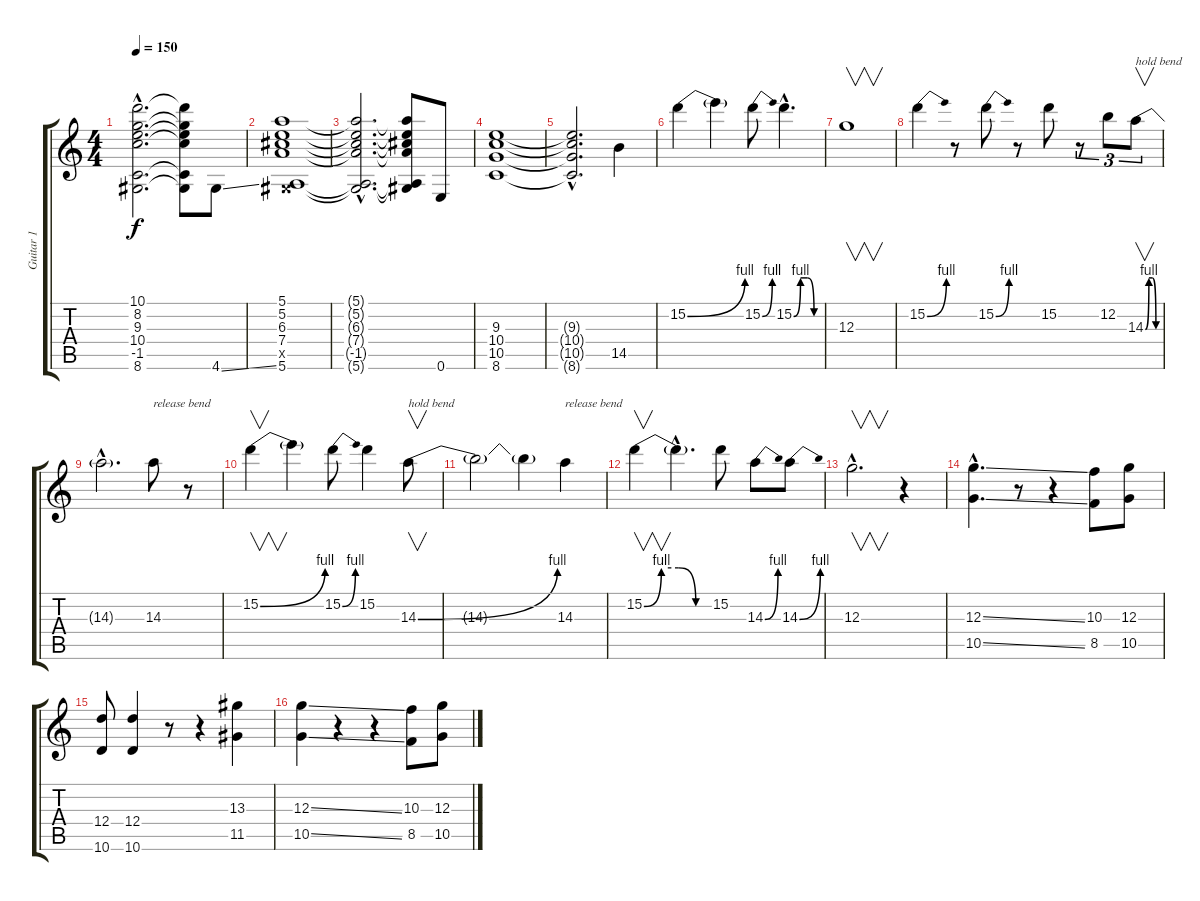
\track ("Guitar 1" "Guitar 1") {instrument electricguitarclean}
\staff {score tabs}
\tuning (E4 B3 G3 D3 A2 E2) {hide}
\ts (4 4)
\tempo 150
\clef g2
\ks c
(10.1{hac t} 8.2{hac t} 9.3{hac t} 10.4{hac t} -1.5{hac t} 8.6{hac t}).2{d dy f} (10.1{t} 8.2{t} 9.3{t} 10.4{t} -1.5{t} 8.6{t}).8 4.6{ss}.8 |
(5.1 5.2 6.3 7.4 -1.5{x} 5.6).1 |
(5.1{hac t} 5.2{hac t} 6.3{hac t} 7.4{hac t} -1.5{hac t} 5.6{hac t}).2{d} (5.1{t} 5.2{t} 6.3{t} 7.4{t} -1.5{t} 5.6{t}).8 0.6.8 |
(9.3 10.4 10.5 8.6).1 |
(9.3{hac t} 10.4{hac t} 10.5{hac t} 8.6{hac t}).2{d} 14.5.4 |
15.2{be (bend 0 0 60 4)}.4 15.2{t}.4 15.2{be (bend 0 0 60 4)}.8 15.2{be (custom 0 0 15 4 30 4 45 0 60 0) hac}.4{d} |
12.3.1{v} |
15.2{be (bend 0 0 60 4)}.4 r.8 15.2{be (bend 0 0 60 4)}.8 r.8 15.2.8 r.8{tu (3 2)} 12.2.8{tu (3 2)} 14.3{be (custom 0 0 15 4 30 4 45 0 60 0)}.8{v tu (3 2) txt "hold bend"} |
14.3{hac t}.2{d} 14.3.8{txt "release bend"} r.8 |
15.2{be (bend 0 0 60 4)}.4{v} 15.2{t}.4 15.2{be (bend 0 0 60 4)}.8 15.2.4 14.3{be (bend 0 0 60 4)}.8{v txt "hold bend"} |
14.3{t}.2 14.3{t}.4 14.3.4{txt "release bend"} |
15.2{be (custom 0 0 15 4 30 4 45 0 60 0)}.4{v} 15.2{hac t}.4{d} 15.2.8 14.3{be (bend 0 0 60 4)}.8 14.3{be (bend 0 0 60 4)}.8 |
12.3{hac}.2{v d} r.4 |
(12.3{ss hac} 10.5{ss hac}).4{d} r.8 r.4 (10.3 8.5).8 (12.3 10.5).8 |
(12.4 10.6).8 (12.4 10.6).4 r.8 r.4 (13.3 11.5).4 |
(12.3{ss} 10.5{ss}).4 r.4 r.4 (10.3 8.5).8 (12.3 10.5).8
